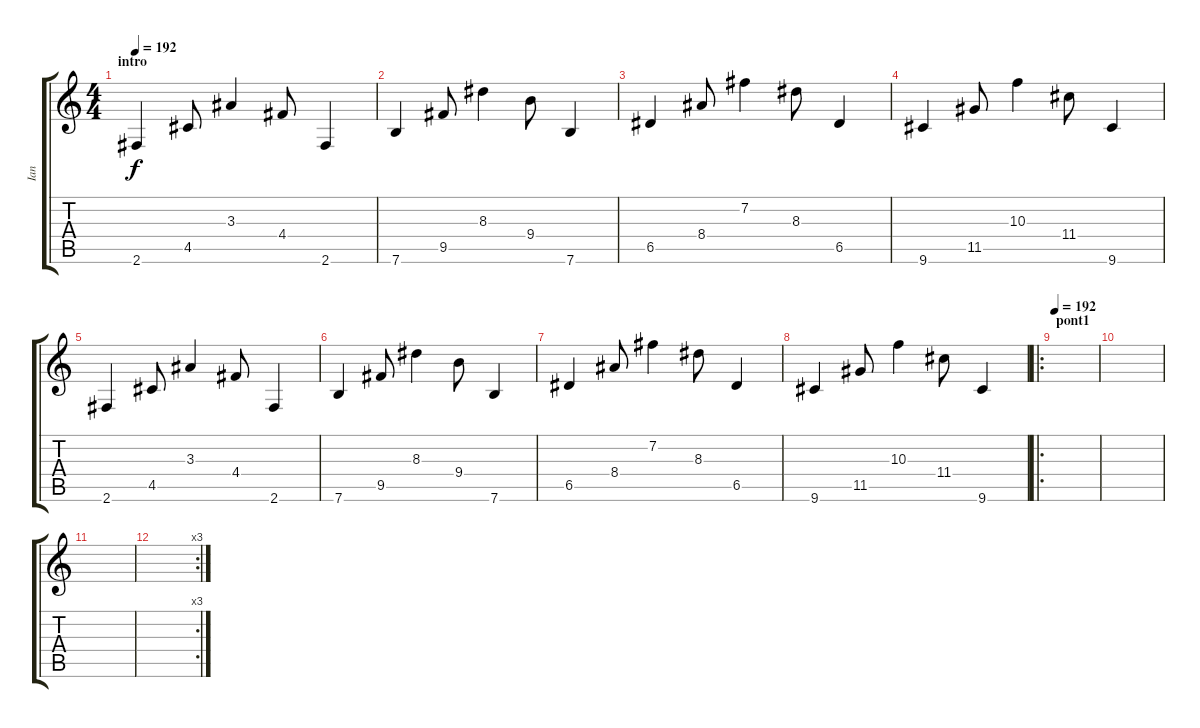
\track ("Ian" "Ian") {instrument electricguitarclean}
\staff {score tabs}
\tuning (E4 B3 G3 D3 A2 E2) {hide}
\ts (4 4)
\section ("" "intro")
\tempo 192
\tempo 180
\tempo 192
\clef g2
\ks c
2.6.4{dy f instrument electricguitarclean} 4.5.8 3.3.4 4.4.8 2.6.4 |
7.6.4 9.5.8 8.3.4 9.4.8 7.6.4 |
6.5.4 8.4.8 7.2.4 8.3.8 6.5.4 |
9.6.4 11.5.8 10.3.4 11.4.8 9.6.4 |
2.6.4 4.5.8 3.3.4 4.4.8 2.6.4 |
7.6.4 9.5.8 8.3.4 9.4.8 7.6.4 |
6.5.4 8.4.8 7.2.4 8.3.8 6.5.4 |
9.6.4 11.5.8 10.3.4 11.4.8 9.6.4 |
\ro
\section ("" "pont1")
\tempo 192
|
|
|
\rc 3
